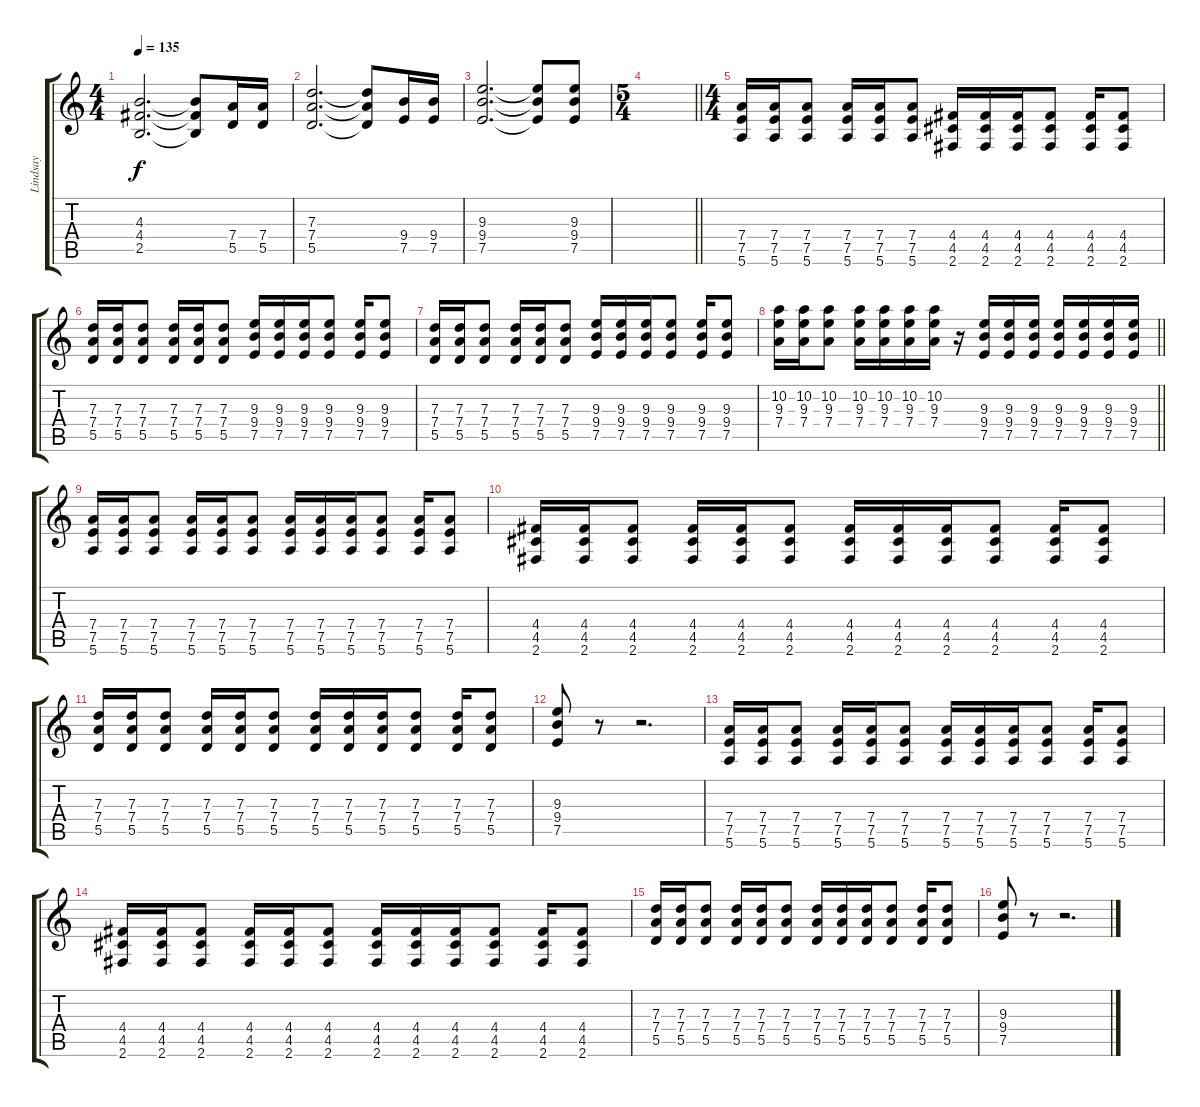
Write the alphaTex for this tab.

\track ("Lindsay" "Lindsay") {instrument distortionguitar}
\staff {score tabs}
\tuning (E4 B3 G3 D3 A2 E2) {hide}
\ts (4 4)
\tempo 135
\clef g2
\ks c
(4.3 4.4 2.5).2{d dy f} (4.3{t} 4.4{t} 2.5{t}).8 (7.4 5.5).16 (7.4 5.5).16 |
(7.3 7.4 5.5).2{d} (7.3{t} 7.4{t} 5.5{t}).8 (9.4 7.5).16 (9.4 7.5).16 |
(9.3 9.4 7.5).2{d} (9.3{t} 9.4{t} 7.5{t}).8 (9.3 9.4 7.5).8 |
\ts (5 4)
\barLineRight lightlight
|
\ts (4 4)
\section ("" "")
(7.4 7.5 5.6).16 (7.4 7.5 5.6).16 (7.4 7.5 5.6).8 (7.4 7.5 5.6).16 (7.4 7.5 5.6).16 (7.4 7.5 5.6).8 (4.4 4.5 2.6).16 (4.4 4.5 2.6).16 (4.4 4.5 2.6).16 (4.4 4.5 2.6).8 (4.4 4.5 2.6).16 (4.4 4.5 2.6).8 |
(7.3 7.4 5.5).16 (7.3 7.4 5.5).16 (7.3 7.4 5.5).8 (7.3 7.4 5.5).16 (7.3 7.4 5.5).16 (7.3 7.4 5.5).8 (9.3 9.4 7.5).16 (9.3 9.4 7.5).16 (9.3 9.4 7.5).16 (9.3 9.4 7.5).8 (9.3 9.4 7.5).16 (9.3 9.4 7.5).8 |
(7.3 7.4 5.5).16 (7.3 7.4 5.5).16 (7.3 7.4 5.5).8 (7.3 7.4 5.5).16 (7.3 7.4 5.5).16 (7.3 7.4 5.5).8 (9.3 9.4 7.5).16 (9.3 9.4 7.5).16 (9.3 9.4 7.5).16 (9.3 9.4 7.5).8 (9.3 9.4 7.5).16 (9.3 9.4 7.5).8 |
\barLineRight lightlight
(10.2 9.3 7.4).16 (10.2 9.3 7.4).16 (10.2 9.3 7.4).8 (10.2 9.3 7.4).16 (10.2 9.3 7.4).16 (10.2 9.3 7.4).16 (10.2 9.3 7.4).16 r.16 (9.3 9.4 7.5).16 (9.3 9.4 7.5).16 (9.3 9.4 7.5).16 (9.3 9.4 7.5).16 (9.3 9.4 7.5).16 (9.3 9.4 7.5).16 (9.3 9.4 7.5).16 |
\section ("" "")
(7.4 7.5 5.6).16 (7.4 7.5 5.6).16 (7.4 7.5 5.6).8 (7.4 7.5 5.6).16 (7.4 7.5 5.6).16 (7.4 7.5 5.6).8 (7.4 7.5 5.6).16 (7.4 7.5 5.6).16 (7.4 7.5 5.6).16 (7.4 7.5 5.6).8 (7.4 7.5 5.6).16 (7.4 7.5 5.6).8 |
(4.4 4.5 2.6).16 (4.4 4.5 2.6).16 (4.4 4.5 2.6).8 (4.4 4.5 2.6).16 (4.4 4.5 2.6).16 (4.4 4.5 2.6).8 (4.4 4.5 2.6).16 (4.4 4.5 2.6).16 (4.4 4.5 2.6).16 (4.4 4.5 2.6).8 (4.4 4.5 2.6).16 (4.4 4.5 2.6).8 |
(7.3 7.4 5.5).16 (7.3 7.4 5.5).16 (7.3 7.4 5.5).8 (7.3 7.4 5.5).16 (7.3 7.4 5.5).16 (7.3 7.4 5.5).8 (7.3 7.4 5.5).16 (7.3 7.4 5.5).16 (7.3 7.4 5.5).16 (7.3 7.4 5.5).8 (7.3 7.4 5.5).16 (7.3 7.4 5.5).8 |
(9.3 9.4 7.5).8 r.8 r.2{d} |
(7.4 7.5 5.6).16 (7.4 7.5 5.6).16 (7.4 7.5 5.6).8 (7.4 7.5 5.6).16 (7.4 7.5 5.6).16 (7.4 7.5 5.6).8 (7.4 7.5 5.6).16 (7.4 7.5 5.6).16 (7.4 7.5 5.6).16 (7.4 7.5 5.6).8 (7.4 7.5 5.6).16 (7.4 7.5 5.6).8 |
(4.4 4.5 2.6).16 (4.4 4.5 2.6).16 (4.4 4.5 2.6).8 (4.4 4.5 2.6).16 (4.4 4.5 2.6).16 (4.4 4.5 2.6).8 (4.4 4.5 2.6).16 (4.4 4.5 2.6).16 (4.4 4.5 2.6).16 (4.4 4.5 2.6).8 (4.4 4.5 2.6).16 (4.4 4.5 2.6).8 |
(7.3 7.4 5.5).16 (7.3 7.4 5.5).16 (7.3 7.4 5.5).8 (7.3 7.4 5.5).16 (7.3 7.4 5.5).16 (7.3 7.4 5.5).8 (7.3 7.4 5.5).16 (7.3 7.4 5.5).16 (7.3 7.4 5.5).16 (7.3 7.4 5.5).8 (7.3 7.4 5.5).16 (7.3 7.4 5.5).8 |
(9.3 9.4 7.5).8 r.8 r.2{d}
